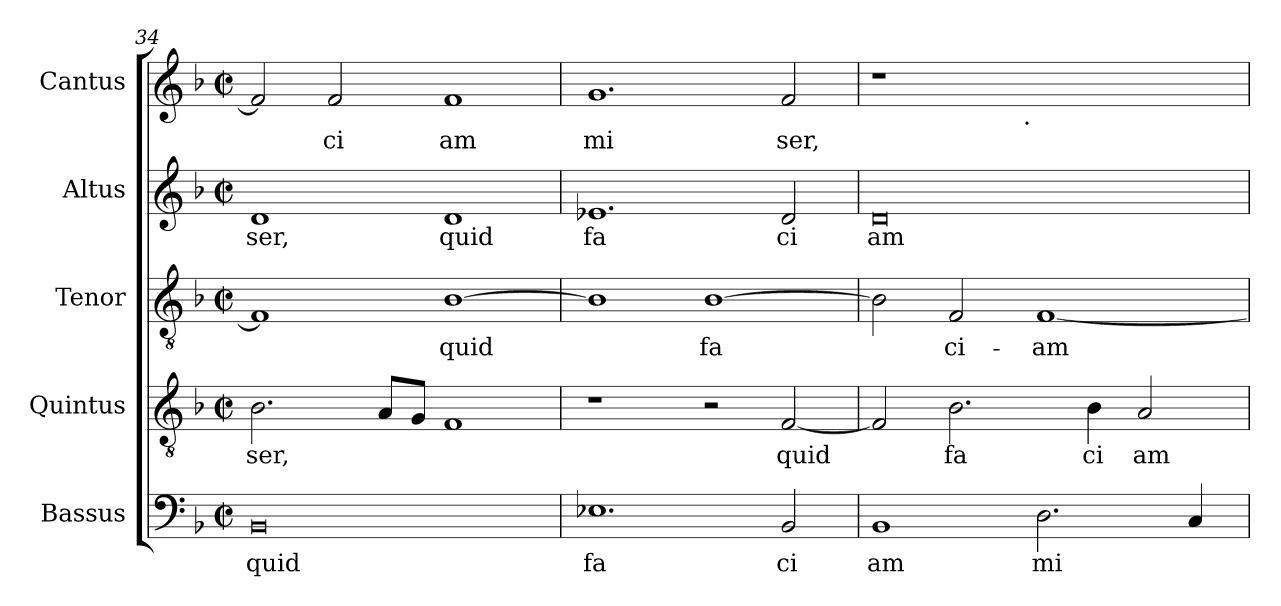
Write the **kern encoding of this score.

**kern	**text	**kern	**text	**kern	**text	**kern	**text	**kern	**text
*part5	*part5	*part4	*part4	*part3	*part3	*part2	*part2	*part1	*part1
*staff5	*staff5	*staff4	*staff4	*staff3	*staff3	*staff2	*staff2	*staff1	*staff1
*I"Bassus	*	*I"Quintus	*	*I"Tenor	*	*I"Altus	*	*I"Cantus	*
*clefF4	*	*clefGv2	*	*clefGv2	*	*clefG2	*	*clefG2	*
*k[b-]	*	*k[b-]	*	*k[b-]	*	*k[b-]	*	*k[b-]	*
*F:	*	*F:	*	*F:	*	*F:	*	*F:	*
*M2/2	*	*M2/2	*	*M2/2	*	*M2/2	*	*M2/2	*
*met(c|)	*	*met(c|)	*	*met(c|)	*	*met(c|)	*	*met(c|)	*
=34	=34	=34	=34	=34	=34	=34	=34	=34	=34
!	!LO:LY:b	!	!LO:LY:b:cj	!	!LO:LY:b:cj	!	!LO:LY:b:cj	!	!LO:LY:b:cj
0BB-	quid	2.B-\	ser,	1F]	.	1d	ser,	2f/]	.
!	!	!	!	!	!	!	!	!	!LO:LY:b:cj
.	.	.	.	.	.	.	.	2f/	ci
!	!	!	!LO:LY:b:cj	!	!	!	!	!	!
.	.	8A/L	.	.	.	.	.	.	.
!	!	!	!LO:LY:b:cj	!	!	!	!	!	!
.	.	8G/J	.	.	.	.	.	.	.
!	!	!	!LO:LY:b:cj	!	!LO:LY:b:cj	!	!LO:LY:b:cj	!	!LO:LY:b:cj
.	.	1F	.	[>1B-	quid	1d	quid	1f	am
=35	=35	=35	=35	=35	=35	=35	=35	=35	=35
!	!LO:LY:b	!	!	!	!LO:LY:b:cj	!	!LO:LY:b:cj	!	!LO:LY:b:cj
1.E-	fa	1r	.	1B-]	.	1.e-X	fa	1.g	mi
!	!	!	!	!	!LO:LY:b:cj	!	!	!	!
.	.	2r	.	[>1B-	fa-	.	.	.	.
!	!LO:LY:b	!	!LO:LY:b:cj	!	!	!	!LO:LY:b:cj	!	!LO:LY:b:cj
2BB-/	ci	[<2F/	quid	.	.	2d/	ci	2f/	ser,
=36	=36	=36	=36	=36	=36	=36	=36	=36	=36
!	!LO:LY:b	!	!LO:LY:b:cj	!	!LO:LY:b:cj	!	!LO:LY:b:cj	!	!
*	*	*	*	*	*	*	*	*^	*
1BB-	am	2F/]	.	2B-\]	--	0d	am	1r	2ryy	.
!	!	!	!LO:LY:b:cj	!	!LO:LY:b:cj	!	!	!	!	!
.	.	2.B-\	fa	2F/	-ci-	.	.	.	4...ryy	.
!	!	!	!	!	!	!	!	!	!LO:TX:b:t=.	!
.	.	.	.	.	.	.	.	.	1ryy	.
!	!LO:LY:b	!	!	!	!LO:LY:b:cj	!	!	!	!	!
2.D\	mi	.	.	[>1F	-am	.	.	1ryy	.	.
!	!	!	!LO:LY:b:cj	!	!	!	!	!	!	!
.	.	4B-\	ci	.	.	.	.	.	.	.
!	!	!	!LO:LY:b:cj	!	!	!	!	!	!	!
.	.	2A/	am	.	.	.	.	.	.	.
!	!LO:LY:b	!	!	!	!	!	!	!	!	!
4C/	.	.	.	.	.	.	.	.	.	.
.	.	.	.	.	.	.	.	.	32ryy	.
*	*	*	*	*	*	*	*	*v	*v	*
=	=	=	=	=	=	=	=	=	=
*-	*-	*-	*-	*-	*-	*-	*-	*-	*-
